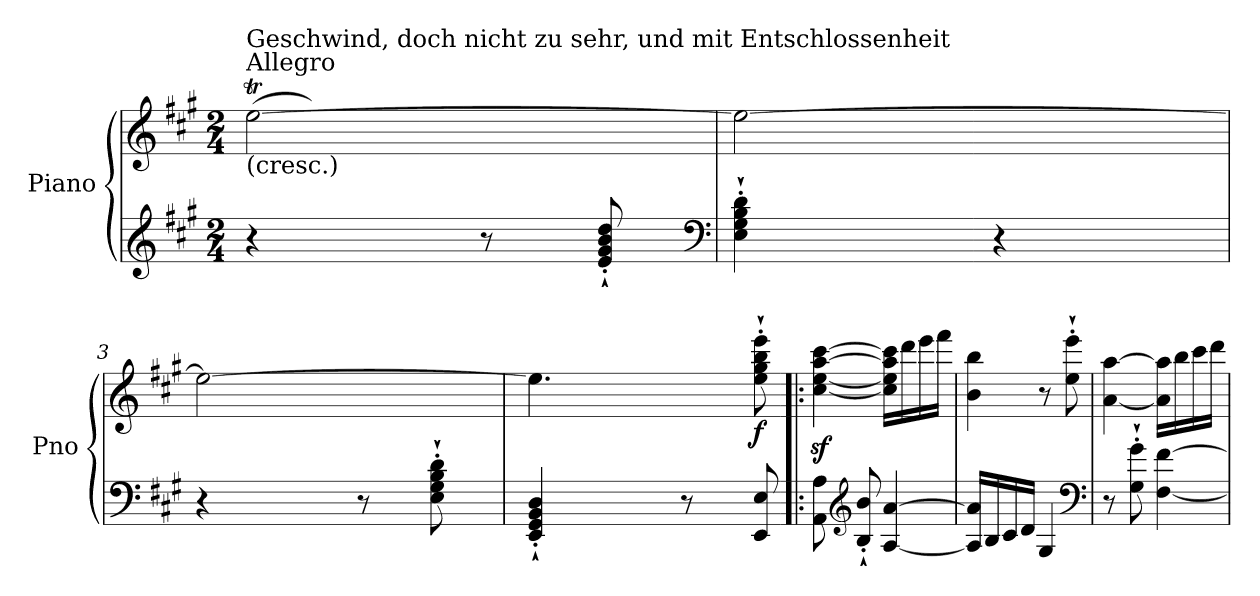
**kern	**kern	**dynam
*part1	*part1	*part1
*staff2	*staff1	*staff1/2
*I"Piano	*	*
*I'Pno	*	*
*	*clefG2	*
*k[f#c#g#]	*k[f#c#g#]	*
*A:	*A:	*
*M2/4	*M2/4	*
=1	=1	=1
*	*^	*
!	!LO:TX:a:t=Geschwind, doch nicht zu sehr, und mit Entschlossenheit\nAllegro	!	!
!	!LO:TX:b:t=(cresc.)	!	!
4r	([2eeT\	32ryy	.
.	.	32ff#yy	.
.	.	32eeyy)	.
.	.	32ff#yy	.
.	.	32eeyy	.
.	.	32ff#yy	.
.	.	32eeyy	.
.	.	32ff#yy	.
8r	.	32eeyy	.
.	.	32ff#yy	.
.	.	32eeyy	.
.	.	32ff#yy	.
8e/`' 8g#/`' 8b/`' 8dd/`'	.	32eeyy	.
.	.	32ff#yy	.
.	.	32eeyy	.
.	.	32ff#yy	.
*clefF4	*	*	*
=2	=2	=2	=2
4E\`' 4G#\`' 4B\`' 4d\`'	2ee\_	32eeyy	.
.	.	32ff#yy	.
.	.	32eeyy	.
.	.	32ff#yy	.
.	.	32eeyy	.
.	.	32ff#yy	.
.	.	32eeyy	.
.	.	32ff#yy	.
4r	.	32eeyy	.
.	.	32ff#yy	.
.	.	32eeyy	.
.	.	32ff#yy	.
.	.	32eeyy	.
.	.	32ff#yy	.
.	.	32eeyy	.
.	.	32ff#yy	.
=3	=3	=3	=3
4r	2ee\_	32eeyy	.
.	.	32ff#yy	.
.	.	32eeyy	.
.	.	32ff#yy	.
.	.	32eeyy	.
.	.	32ff#yy	.
.	.	32eeyy	.
.	.	32ff#yy	.
8r	.	32eeyy	.
.	.	32ff#yy	.
.	.	32eeyy	.
.	.	32ff#yy	.
8E\`' 8G#\`' 8B\`' 8d\`'	.	32eeyy	.
.	.	32ff#yy	.
.	.	32eeyy	.
.	.	32ff#yy	.
=4	=4	=4	=4
4EE/`' 4GG#/`' 4BB/`' 4D/`'	4.ee\]	32eeyy	.
.	.	32ff#yy	.
.	.	32eeyy	.
.	.	32ff#yy	.
.	.	32eeyy	.
.	.	32ff#yy	.
.	.	32eeTTTyy	.
.	.	32ff#yy	.
8r	.	32eeyy	.
.	.	32ff#yy	.
.	.	32eeyy	.
.	.	32ff#yy	.
!	!	!	!LO:DY:b
8EE/ 8E/	8ee\`' 8gg#\`' 8bb\`' 8eee\`'	8ryy	f
*	*v	*v	*
=5!|:	=5!|:	=5!|:
8AA\ 8A\	[4cc#\z< [4ee\z< [4aa\z< [4ccc#\z<	.
*clefG2	*	*
8B/`' 8b/`'	.	.
[4A/ [4a/	16cc#\] 16ee\] 16aa\] 16ccc#\]LL	.
.	16ddd\	.
.	16eee\	.
.	16fff#\JJ	.
=6	=6	=6
16A/] 16a/]LL	4b\ 4bb\	.
16B/	.	.
16c#/	.	.
16d/JJ	.	.
4G#/	8r	.
.	8ee\`' 8eee\`'	.
*clefF4	*	*
=7	=7	=7
8r	[4a\ [4aa\	.
8G#\`' 8g#\`'	.	.
[4F#\ [4f#\	16a\] 16aa\]LL	.
.	16bb\	.
.	16ccc#\	.
.	16ddd\JJ	.
=	=	=
*-	*-	*-
